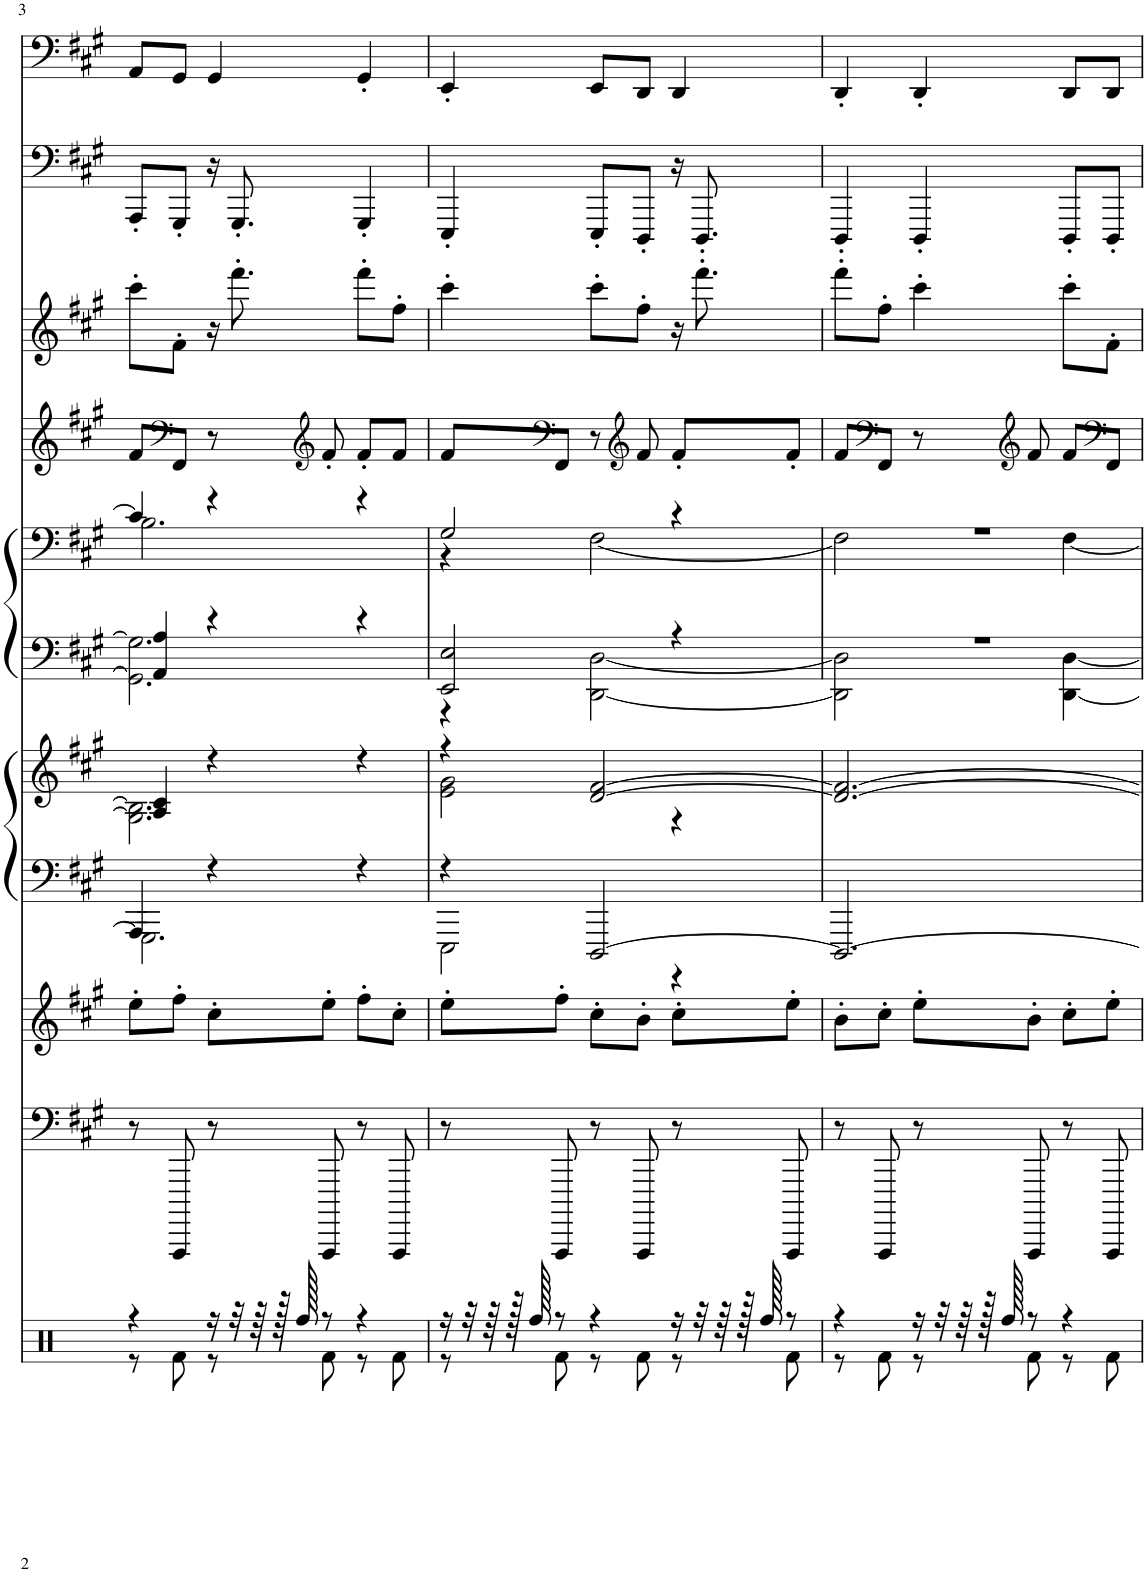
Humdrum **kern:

**kern	**kern	**kern	**kern	**kern	**kern	**kern	**kern	**kern	**kern	**kern
*part9	*part8	*part7	*part6	*part6	*part5	*part5	*part4	*part3	*part2	*part1
*staff11	*staff10	*staff9	*staff8	*staff7	*staff6	*staff5	*staff4	*staff3	*staff2	*staff1
*I"Percussion	*I"Synth Drum	*I"Polysynth Pad	*I"Syn.Strings 1	*	*I"Square Wave	*	*I"Tenor Sax	*I"Bass Lead	*I"Fingered Bass	*I"Bass Lead, Gimme More
*	*	*	*I'Str	*	*	*	*I'T Sax	*	*	*
!!LO:PB:g=z
*clefX	*clefF4	*clefG2	*clefF4	*clefG2	*clefF4	*clefF4	*clefG2	*clefG2	*clefF4	*clefF4
*	*	*	*	*	*	*	*Trd8c14	*	*	*
*k[]	*k[f#c#g#]	*k[f#c#g#]	*k[f#c#g#]	*k[f#c#g#]	*k[f#c#g#]	*k[f#c#g#]	*k[f#c#g#]	*k[f#c#g#]	*k[f#c#g#]	*k[f#c#g#]
*M3/4	*M3/4	*M3/4	*M3/4	*M3/4	*M3/4	*M3/4	*M3/4	*M3/4	*M3/4	*M3/4
=3	=3	=3	=3	=3	=3	=3	=3	=3	=3	=3
*^	*	*	*^	*^	*^	*^	*	*	*	*
4r	8r	8r	8ee'\L	4AAA/]	2.GGG#\	4A/] 4c#/]	2.G#\ 2.B\	4AA/] 4A/]	2.GG#\ 2.G#\	4c#/]	2.B\	8f#/L	8ccc#'\L	8AAA'/L	8AA/L
*	*	*	*	*	*	*	*	*	*	*	*	*clefF4	*	*	*
.	8Rf\	8AAAAA/	8ff#'\J	.	.	.	.	.	.	.	.	8FF#/J	8f#'\J	8GGG#'/J	8GG#/J
16r	8r	8r	8cc#'\L	4r	.	4r	.	4r	.	4r	.	8r	16r	16r	4GG#/
32r	.	.	.	.	.	.	.	.	.	.	.	.	8.fff#'\	8.GGG#'/	.
64r	.	.	.	.	.	.	.	.	.	.	.	.	.	.	.
128r	.	.	.	.	.	.	.	.	.	.	.	.	.	.	.
128Rff/	.	.	.	.	.	.	.	.	.	.	.	.	.	.	.
*	*	*	*	*	*	*	*	*	*	*	*	*clefG2	*	*	*
8r	8Rf\	8AAAAA/	8ee'\J	.	.	.	.	.	.	.	.	8f#'/	.	.	.
4r	8r	8r	8ff#'\L	4r	.	4r	.	4r	.	4r	.	8f#'/L	8fff#'\L	4GGG#'/	4GG#'/
.	8Rf\	8AAAAA/	8cc#'\J	.	.	.	.	.	.	.	.	8f#/J	8ff#'\J	.	.
=4	=4	=4	=4	=4	=4	=4	=4	=4	=4	=4	=4	=4	=4	=4	=4
16r	8r	8r	8ee'\L	4r	2EEE\	4r	2e\ 2g#\	2EE/ 2E/	4r	2G#/	4r	8f#/L	4ccc#'\	4EEE'/	4EE'/
32r	.	.	.	.	.	.	.	.	.	.	.	.	.	.	.
64r	.	.	.	.	.	.	.	.	.	.	.	.	.	.	.
128r	.	.	.	.	.	.	.	.	.	.	.	.	.	.	.
128Rff/	.	.	.	.	.	.	.	.	.	.	.	.	.	.	.
*	*	*	*	*	*	*	*	*	*	*	*	*clefF4	*	*	*
8r	8Rf\	8AAAAA/	8ff#'\J	.	.	.	.	.	.	.	.	8FF#/J	.	.	.
4r	8r	8r	8cc#'\L	[2DDD/	.	[2d/ [2f#/	.	.	[2DD\ [2D\	.	[2F#\	8r	8ccc#'\L	8EEE'/L	8EE/L
*	*	*	*	*	*	*	*	*	*	*	*	*clefG2	*	*	*
.	8Rf\	8AAAAA/	8b'\J	.	.	.	.	.	.	.	.	8f#/	8ff#'\J	8DDD'/J	8DD/J
16r	8r	8r	8cc#'\L	.	4r	.	4r	4r	.	4r	.	8f#'/L	16r	16r	4DD/
32r	.	.	.	.	.	.	.	.	.	.	.	.	8.fff#'\	8.DDD'/	.
64r	.	.	.	.	.	.	.	.	.	.	.	.	.	.	.
128r	.	.	.	.	.	.	.	.	.	.	.	.	.	.	.
128Rff/	.	.	.	.	.	.	.	.	.	.	.	.	.	.	.
8r	8Rf\	8AAAAA/	8ee'\J	.	.	.	.	.	.	.	.	8f#'/J	.	.	.
*	*	*	*	*v	*v	*	*	*	*	*	*	*	*	*	*
*	*	*	*	*	*v	*v	*	*	*	*	*	*	*	*
=5	=5	=5	=5	=5	=5	=5	=5	=5	=5	=5	=5	=5	=5
4r	8r	8r	8b'\L	2.DDD/_	2.d/_ 2.f#/_	2.r	2DD\] 2D\]	2.r	2F#\]	8f#/L	8fff#'\L	4DDD'/	4DD'/
*	*	*	*	*	*	*	*	*	*	*clefF4	*	*	*
.	8Rf\	8AAAAA/	8cc#'\J	.	.	.	.	.	.	8FF#/J	8ff#'\J	.	.
16r	8r	8r	8ee'\L	.	.	.	.	.	.	8r	4ccc#'\	4DDD'/	4DD'/
32r	.	.	.	.	.	.	.	.	.	.	.	.	.
64r	.	.	.	.	.	.	.	.	.	.	.	.	.
128r	.	.	.	.	.	.	.	.	.	.	.	.	.
128Rff/	.	.	.	.	.	.	.	.	.	.	.	.	.
*	*	*	*	*	*	*	*	*	*	*clefG2	*	*	*
8r	8Rf\	8AAAAA/	8b'\J	.	.	.	.	.	.	8f#/	.	.	.
4r	8r	8r	8cc#'\L	.	.	.	[4DD\ [4D\	.	[4F#\	8f#/L	8ccc#'\L	8DDD'/L	8DD/L
*	*	*	*	*	*	*	*	*	*	*clefF4	*	*	*
.	8Rf\	8AAAAA/	8ee'\J	.	.	.	.	.	.	8FF#/J	8f#'\J	8DDD'/J	8DD/J
*	*	*	*	*	*	*v	*v	*	*	*	*	*	*
*v	*v	*	*	*	*	*	*v	*v	*	*	*	*
=	=	=	=	=	=	=	=	=	=	=
*-	*-	*-	*-	*-	*-	*-	*-	*-	*-	*-
